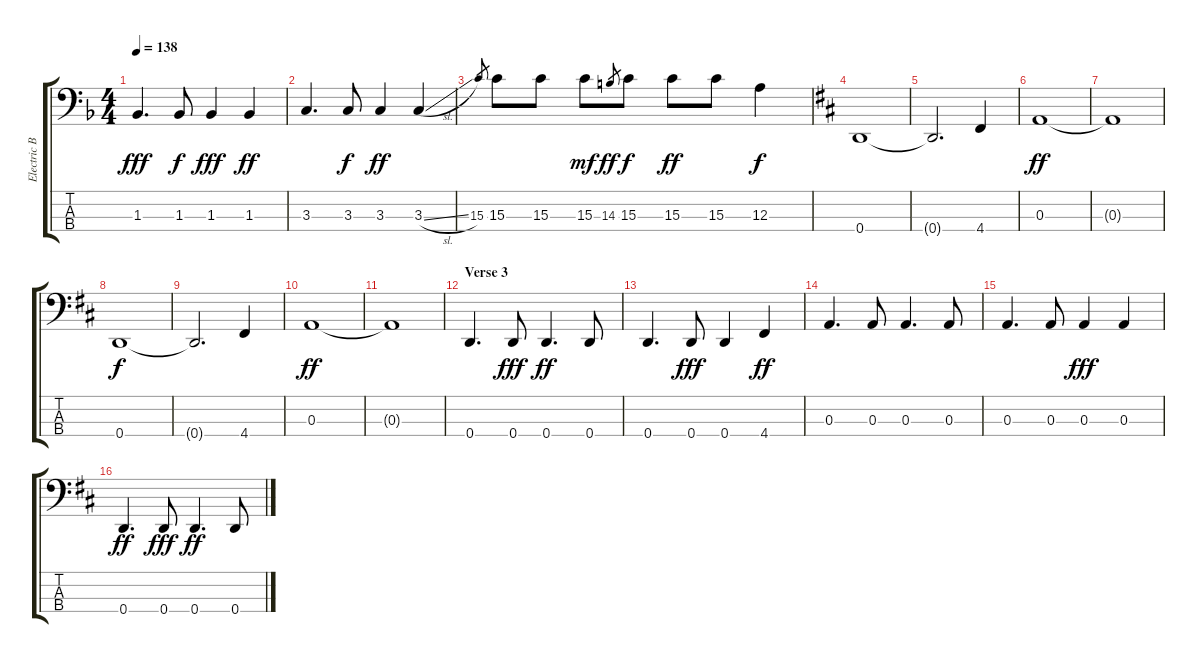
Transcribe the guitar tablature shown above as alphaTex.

\track ("Electric Bass" "Electric B") {instrument electricbassfinger}
\staff {score tabs}
\tuning (G2 D2 A1 D1) {hide}
\ts (4 4)
\tempo 138
\clef f4
\ks f
1.3.4{d dy fff} 1.3.8{dy f} 1.3.4{dy fff} 1.3.4{dy ff} |
3.3.4{d} 3.3.8{dy f} 3.3.4{dy ff} 3.3{sl}.4 |
15.3.8{gr} 15.3.8 15.3.8 15.3.8{dy mf} 14.3.8{gr dy ff} 15.3.8{dy f} 15.3.8{dy ff} 15.3.8 12.3.4{dy f} |
\ks d
0.4.1 |
0.4{t}.2{d} 4.4.4 |
0.3.1{dy ff} |
0.3{t}.1 |
0.4.1{dy f} |
0.4{t}.2{d} 4.4.4 |
0.3.1{dy ff} |
0.3{t}.1 |
\section ("" "Verse 3")
0.4.4{d} 0.4.8{dy fff} 0.4.4{d dy ff} 0.4.8 |
0.4.4{d} 0.4.8{dy fff} 0.4.4 4.4.4{dy ff} |
0.3.4{d} 0.3.8 0.3.4{d} 0.3.8 |
0.3.4{d} 0.3.8 0.3.4{dy fff} 0.3.4 |
0.4.4{d dy ff} 0.4.8{dy fff} 0.4.4{d dy ff} 0.4.8
